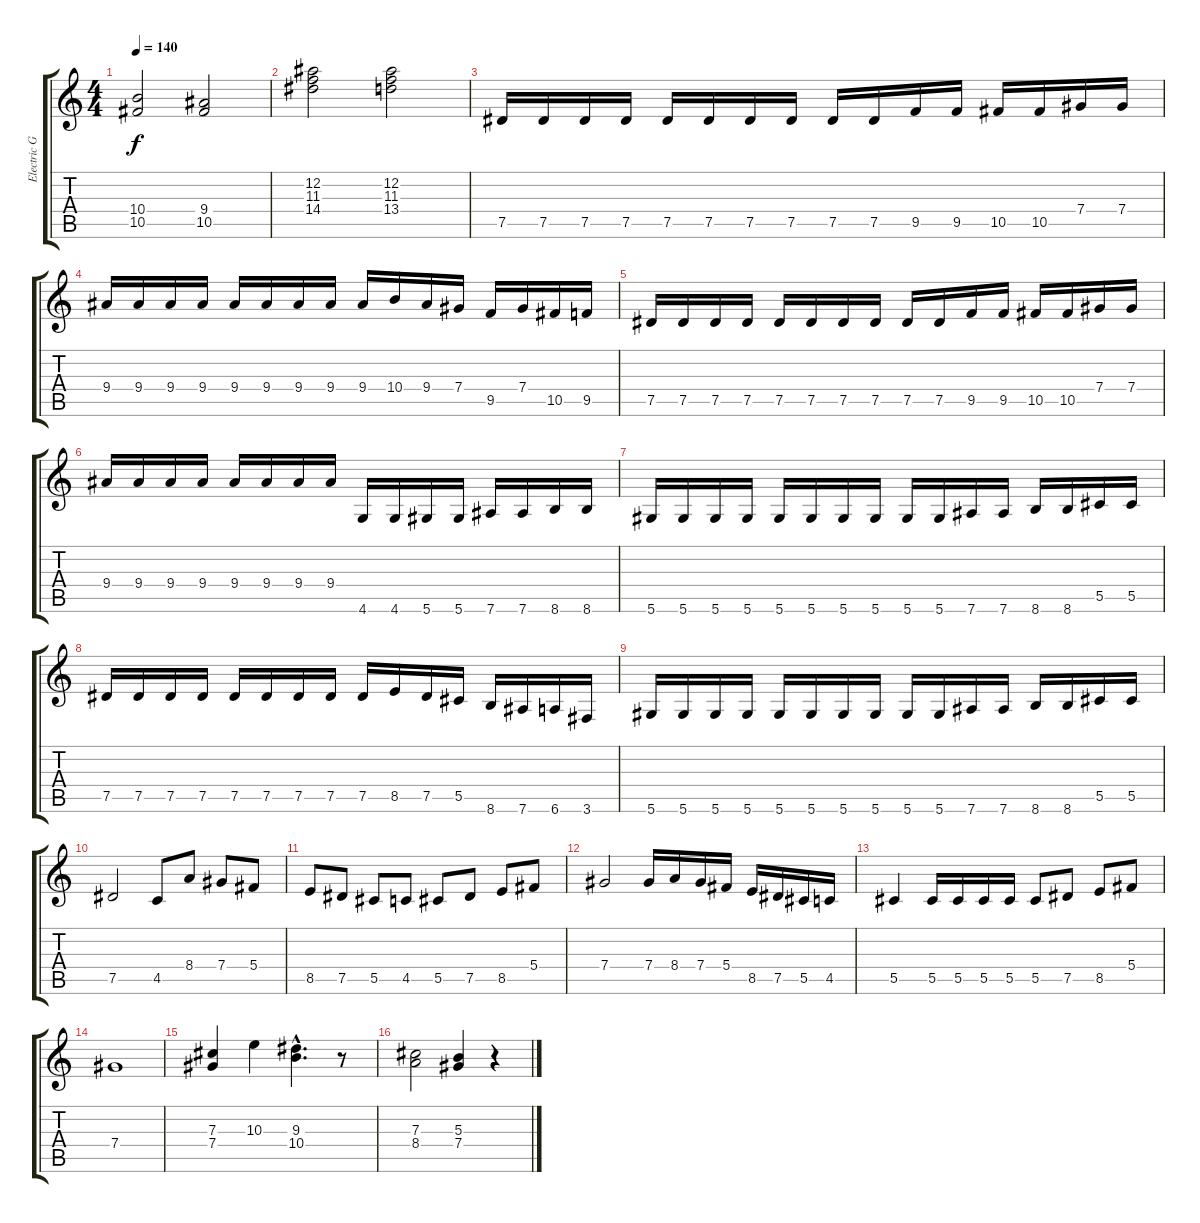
\track ("Electric Guitar" "Electric G") {instrument overdrivenguitar}
\staff {score tabs}
\tuning (Eb4 Bb3 Gb3 Db3 Ab2 Eb2) {hide}
\ts (4 4)
\tempo 140
\clef g2
\ks c
(10.4 10.5).2{dy f} (9.4 10.5).2 |
(12.2 11.3 14.4).2 (12.2 11.3 13.4).2 |
7.5.16 7.5.16 7.5.16 7.5.16 7.5.16 7.5.16 7.5.16 7.5.16 7.5.16 7.5.16 9.5.16 9.5.16 10.5.16 10.5.16 7.4.16 7.4.16 |
9.4.16 9.4.16 9.4.16 9.4.16 9.4.16 9.4.16 9.4.16 9.4.16 9.4.16 10.4.16 9.4.16 7.4.16 9.5.16 7.4.16 10.5.16 9.5.16 |
7.5.16 7.5.16 7.5.16 7.5.16 7.5.16 7.5.16 7.5.16 7.5.16 7.5.16 7.5.16 9.5.16 9.5.16 10.5.16 10.5.16 7.4.16 7.4.16 |
9.4.16 9.4.16 9.4.16 9.4.16 9.4.16 9.4.16 9.4.16 9.4.16 4.6.16 4.6.16 5.6.16 5.6.16 7.6.16 7.6.16 8.6.16 8.6.16 |
5.6.16 5.6.16 5.6.16 5.6.16 5.6.16 5.6.16 5.6.16 5.6.16 5.6.16 5.6.16 7.6.16 7.6.16 8.6.16 8.6.16 5.5.16 5.5.16 |
7.5.16 7.5.16 7.5.16 7.5.16 7.5.16 7.5.16 7.5.16 7.5.16 7.5.16 8.5.16 7.5.16 5.5.16 8.6.16 7.6.16 6.6.16 3.6.16 |
5.6.16 5.6.16 5.6.16 5.6.16 5.6.16 5.6.16 5.6.16 5.6.16 5.6.16 5.6.16 7.6.16 7.6.16 8.6.16 8.6.16 5.5.16 5.5.16 |
7.5.2 4.5.8 8.4.8 7.4.8 5.4.8 |
8.5.8 7.5.8 5.5.8 4.5.8 5.5.8 7.5.8 8.5.8 5.4.8 |
7.4.2 7.4.16 8.4.16 7.4.16 5.4.16 8.5.16 7.5.16 5.5.16 4.5.16 |
5.5.4 5.5.16 5.5.16 5.5.16 5.5.16 5.5.8 7.5.8 8.5.8 5.4.8 |
7.4.1 |
(7.3 7.4).4 10.3.4 (9.3{hac} 10.4{hac}).4{d} r.8 |
(7.3 8.4).2 (5.3 7.4).4 r.4
